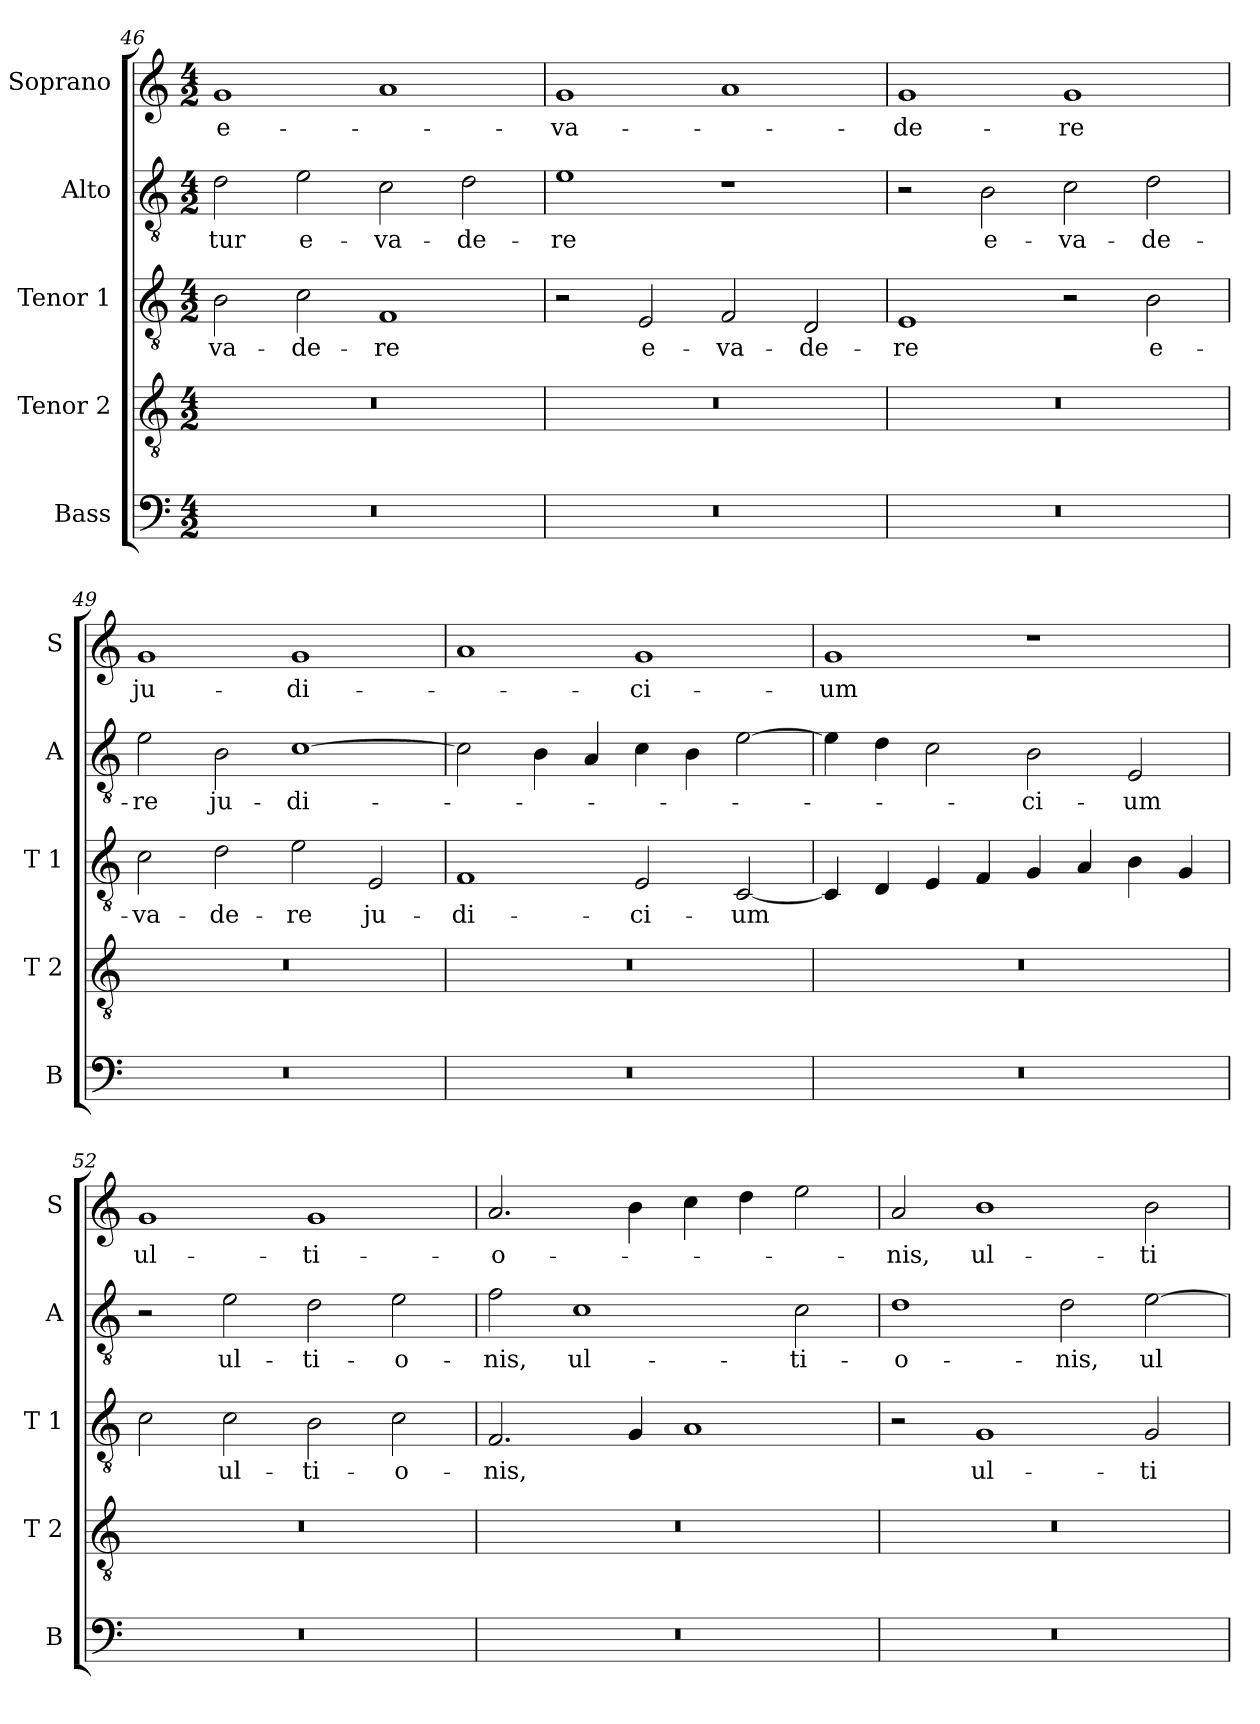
**kern	**kern	**kern	**text	**kern	**text	**kern	**text
*part5	*part4	*part3	*part3	*part2	*part2	*part1	*part1
*staff5	*staff4	*staff3	*staff3	*staff2	*staff2	*staff1	*staff1
*I"Bass	*I"Tenor 2	*I"Tenor 1	*	*I"Alto	*	*I"Soprano	*
*I'B	*I'T 2	*I'T 1	*	*I'A	*	*I'S	*
*clefF4	*clefGv2	*clefGv2	*	*clefGv2	*	*clefG2	*
*k[]	*k[]	*k[]	*	*k[]	*	*k[]	*
*C:	*C:	*C:	*	*C:	*	*C:	*
*M4/2	*M4/2	*M4/2	*	*M4/2	*	*M4/2	*
=46	=46	=46	=46	=46	=46	=46	=46
!	!	!	!LO:LY:b	!	!LO:LY:b	!	!LO:LY:b
0r	0r	2B\	-va-	2d\	-tur	1g	e-
!	!	!	!LO:LY:b	!	!LO:LY:b	!	!
.	.	2c\	-de-	2e\	e-	.	.
!	!	!	!LO:LY:b	!	!LO:LY:b	!	!
.	.	1F	-re	2c\	-va-	1a	.
!	!	!	!	!	!LO:LY:b	!	!
.	.	.	.	2d\	-de-	.	.
!!LO:LB:g=z
=47	=47	=47	=47	=47	=47	=47	=47
!	!	!	!	!	!LO:LY:b	!	!LO:LY:b
0r	0r	2r	.	1e	-re	1g	-va-
!	!	!	!LO:LY:b	!	!	!	!
.	.	2E/	e-	.	.	.	.
!	!	!	!LO:LY:b	!	!	!	!
.	.	2F/	-va-	1r	.	1a	.
!	!	!	!LO:LY:b	!	!	!	!
.	.	2D/	-de-	.	.	.	.
=48	=48	=48	=48	=48	=48	=48	=48
!	!	!	!LO:LY:b	!	!	!	!LO:LY:b
0r	0r	1E	-re	2r	.	1g	-de-
!	!	!	!	!	!LO:LY:b	!	!
.	.	.	.	2B\	e-	.	.
!	!	!	!	!	!LO:LY:b	!	!LO:LY:b
.	.	2r	.	2c\	-va-	1g	-re
!	!	!	!LO:LY:b	!	!LO:LY:b	!	!
.	.	2B\	e-	2d\	-de-	.	.
=49	=49	=49	=49	=49	=49	=49	=49
!	!	!	!LO:LY:b	!	!LO:LY:b	!	!LO:LY:b
0r	0r	2c\	-va-	2e\	-re	1g	ju-
!	!	!	!LO:LY:b	!	!LO:LY:b	!	!
.	.	2d\	-de-	2B\	ju-	.	.
!	!	!	!LO:LY:b	!	!LO:LY:b	!	!LO:LY:b
.	.	2e\	-re	[1c	-di-	1g	-di-
!	!	!	!LO:LY:b	!	!	!	!
.	.	2E/	ju-	.	.	.	.
=50	=50	=50	=50	=50	=50	=50	=50
!	!	!	!LO:LY:b	!	!	!	!
0r	0r	1F	-di-	2c\]	.	1a	.
.	.	.	.	4B\	.	.	.
.	.	.	.	4A/	.	.	.
!	!	!	!LO:LY:b	!	!	!	!LO:LY:b
.	.	2E/	-ci-	4c\	.	1g	-ci-
.	.	.	.	4B\	.	.	.
!	!	!	!LO:LY:b	!	!	!	!
.	.	[2C/	-um	[2e\	.	.	.
=51	=51	=51	=51	=51	=51	=51	=51
!	!	!	!	!	!	!	!LO:LY:b
0r	0r	4C/]	.	4e\]	.	1g	-um
.	.	4D/	.	4d\	.	.	.
.	.	4E/	.	2c\	.	.	.
.	.	4F/	.	.	.	.	.
!	!	!	!	!	!LO:LY:b	!	!
.	.	4G/	.	2B\	-ci-	1r	.
.	.	4A/	.	.	.	.	.
!	!	!	!	!	!LO:LY:b	!	!
.	.	4B\	.	2E/	-um	.	.
.	.	4G/	.	.	.	.	.
=52	=52	=52	=52	=52	=52	=52	=52
!	!	!	!	!	!	!	!LO:LY:b
0r	0r	2c\	.	2r	.	1g	ul-
!	!	!	!LO:LY:b	!	!LO:LY:b	!	!
.	.	2c\	ul-	2e\	ul-	.	.
!	!	!	!LO:LY:b	!	!LO:LY:b	!	!LO:LY:b
.	.	2B\	-ti-	2d\	-ti-	1g	-ti-
!	!	!	!LO:LY:b	!	!LO:LY:b	!	!
.	.	2c\	-o-	2e\	-o-	.	.
!!LO:LB:g=z
=53	=53	=53	=53	=53	=53	=53	=53
!	!	!	!LO:LY:b	!	!LO:LY:b	!	!LO:LY:b
0r	0r	2.F/	-nis,	2f\	-nis,	2.a/	-o-
!	!	!	!	!	!LO:LY:b	!	!
.	.	.	.	1c	ul-	.	.
.	.	4G/	.	.	.	4b\	.
.	.	1A	.	.	.	4cc\	.
.	.	.	.	.	.	4dd\	.
!	!	!	!	!	!LO:LY:b	!	!
.	.	.	.	2c\	-ti-	2ee\	.
=54	=54	=54	=54	=54	=54	=54	=54
!	!	!	!	!	!LO:LY:b	!	!LO:LY:b
0r	0r	2r	.	1d	-o-	2a/	-nis,
!	!	!	!LO:LY:b	!	!	!	!LO:LY:b
.	.	1G	ul-	.	.	1b	ul-
!	!	!	!	!	!LO:LY:b	!	!
.	.	.	.	2d\	-nis,	.	.
!	!	!	!LO:LY:b	!	!LO:LY:b	!	!LO:LY:b
.	.	2G/	-ti-	[2e\	ul-	2b\	-ti-
=	=	=	=	=	=	=	=
*-	*-	*-	*-	*-	*-	*-	*-
